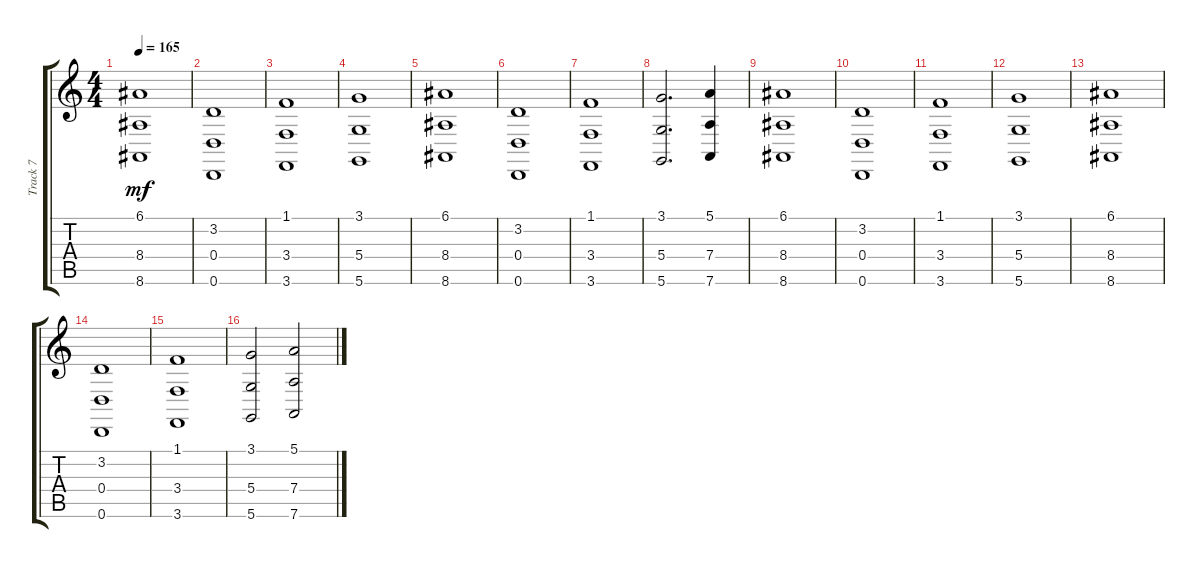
\track ("Track 7" "Track 7") {instrument brasssection}
\staff {score tabs}
\tuning (E4 B3 G3 D3 A2 D2) {hide}
\ts (4 4)
\tempo 165
\clef g2
\ks c
(6.1 8.4 8.6).1{dy mf} |
(3.2 0.4 0.6).1 |
(1.1 3.4 3.6).1 |
(3.1 5.4 5.6).1 |
(6.1 8.4 8.6).1 |
(3.2 0.4 0.6).1 |
(1.1 3.4 3.6).1 |
(3.1 5.4 5.6).2{d} (5.1 7.4 7.6).4 |
(6.1 8.4 8.6).1 |
(3.2 0.4 0.6).1 |
(1.1 3.4 3.6).1 |
(3.1 5.4 5.6).1 |
(6.1 8.4 8.6).1 |
(3.2 0.4 0.6).1 |
(1.1 3.4 3.6).1 |
(3.1 5.4 5.6).2 (5.1 7.4 7.6).2
